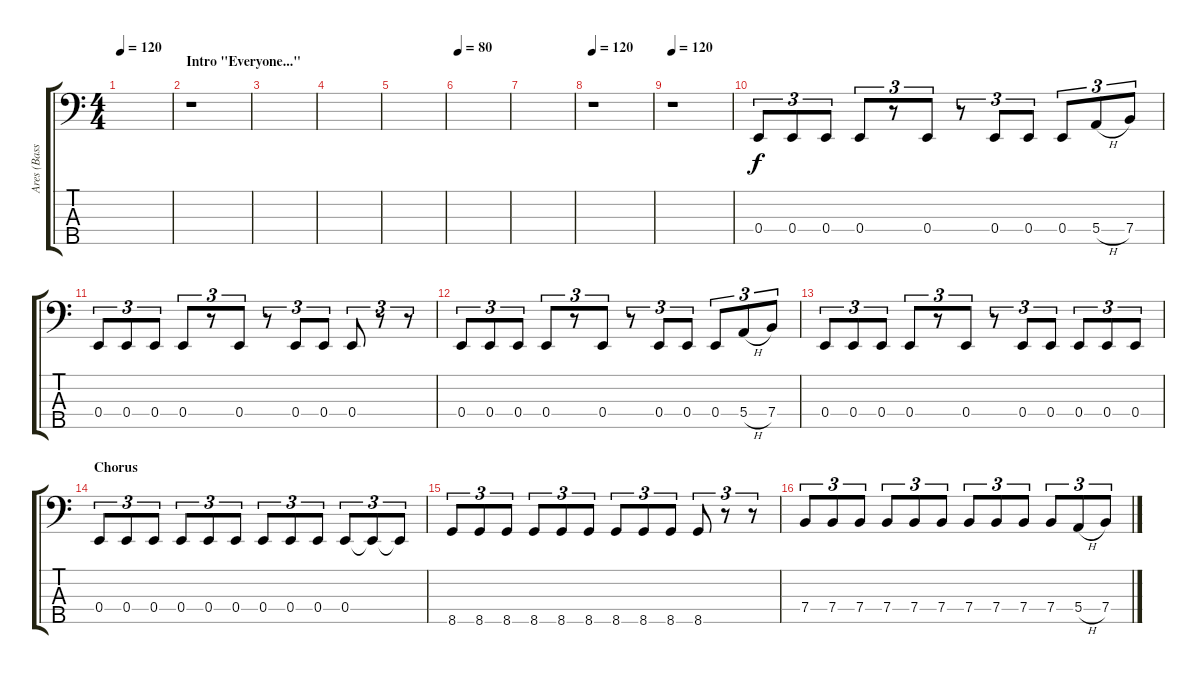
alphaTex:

\track ("Ares (Bass Guitar)" "Ares (Bass") {instrument electricbasspick}
\staff {score tabs}
\tuning (G2 D2 A1 E1 B0) {hide}
\ts (4 4)
\tempo 120
\clef f4
\ks c
|
\section ("" "Intro \"Everyone...\"")
r.1 |
|
|
|
\tempo 80
|
|
\tempo 120
r.1 |
\tempo 120
r.1 |
0.4.8{tu (3 2)} 0.4.8{tu (3 2)} 0.4.8{tu (3 2)} 0.4.8{tu (3 2)} r.8{tu (3 2)} 0.4.8{tu (3 2)} r.8{tu (3 2)} 0.4.8{tu (3 2)} 0.4.8{tu (3 2)} 0.4.8{tu (3 2)} 5.4{h}.8{tu (3 2)} 7.4.8{tu (3 2)} |
0.4.8{tu (3 2)} 0.4.8{tu (3 2)} 0.4.8{tu (3 2)} 0.4.8{tu (3 2)} r.8{tu (3 2)} 0.4.8{tu (3 2)} r.8{tu (3 2)} 0.4.8{tu (3 2)} 0.4.8{tu (3 2)} 0.4.8{tu (3 2)} r.8{tu (3 2)} r.8{tu (3 2)} |
0.4.8{tu (3 2)} 0.4.8{tu (3 2)} 0.4.8{tu (3 2)} 0.4.8{tu (3 2)} r.8{tu (3 2)} 0.4.8{tu (3 2)} r.8{tu (3 2)} 0.4.8{tu (3 2)} 0.4.8{tu (3 2)} 0.4.8{tu (3 2)} 5.4{h}.8{tu (3 2)} 7.4.8{tu (3 2)} |
0.4.8{tu (3 2)} 0.4.8{tu (3 2)} 0.4.8{tu (3 2)} 0.4.8{tu (3 2)} r.8{tu (3 2)} 0.4.8{tu (3 2)} r.8{tu (3 2)} 0.4.8{tu (3 2)} 0.4.8{tu (3 2)} 0.4.8{tu (3 2)} 0.4.8{tu (3 2)} 0.4.8{tu (3 2)} |
\section ("" "Chorus")
0.4.8{tu (3 2) volume 12} 0.4.8{tu (3 2)} 0.4.8{tu (3 2)} 0.4.8{tu (3 2)} 0.4.8{tu (3 2)} 0.4.8{tu (3 2)} 0.4.8{tu (3 2)} 0.4.8{tu (3 2)} 0.4.8{tu (3 2)} 0.4.8{tu (3 2)} 0.4{t}.8{tu (3 2)} 0.4{t}.8{tu (3 2)} |
8.5.8{tu (3 2)} 8.5.8{tu (3 2)} 8.5.8{tu (3 2)} 8.5.8{tu (3 2)} 8.5.8{tu (3 2)} 8.5.8{tu (3 2)} 8.5.8{tu (3 2)} 8.5.8{tu (3 2)} 8.5.8{tu (3 2)} 8.5.8{tu (3 2)} r.8{tu (3 2)} r.8{tu (3 2)} |
7.4.8{tu (3 2)} 7.4.8{tu (3 2)} 7.4.8{tu (3 2)} 7.4.8{tu (3 2)} 7.4.8{tu (3 2)} 7.4.8{tu (3 2)} 7.4.8{tu (3 2)} 7.4.8{tu (3 2)} 7.4.8{tu (3 2)} 7.4.8{tu (3 2)} 5.4{h}.8{tu (3 2)} 7.4.8{tu (3 2)}
